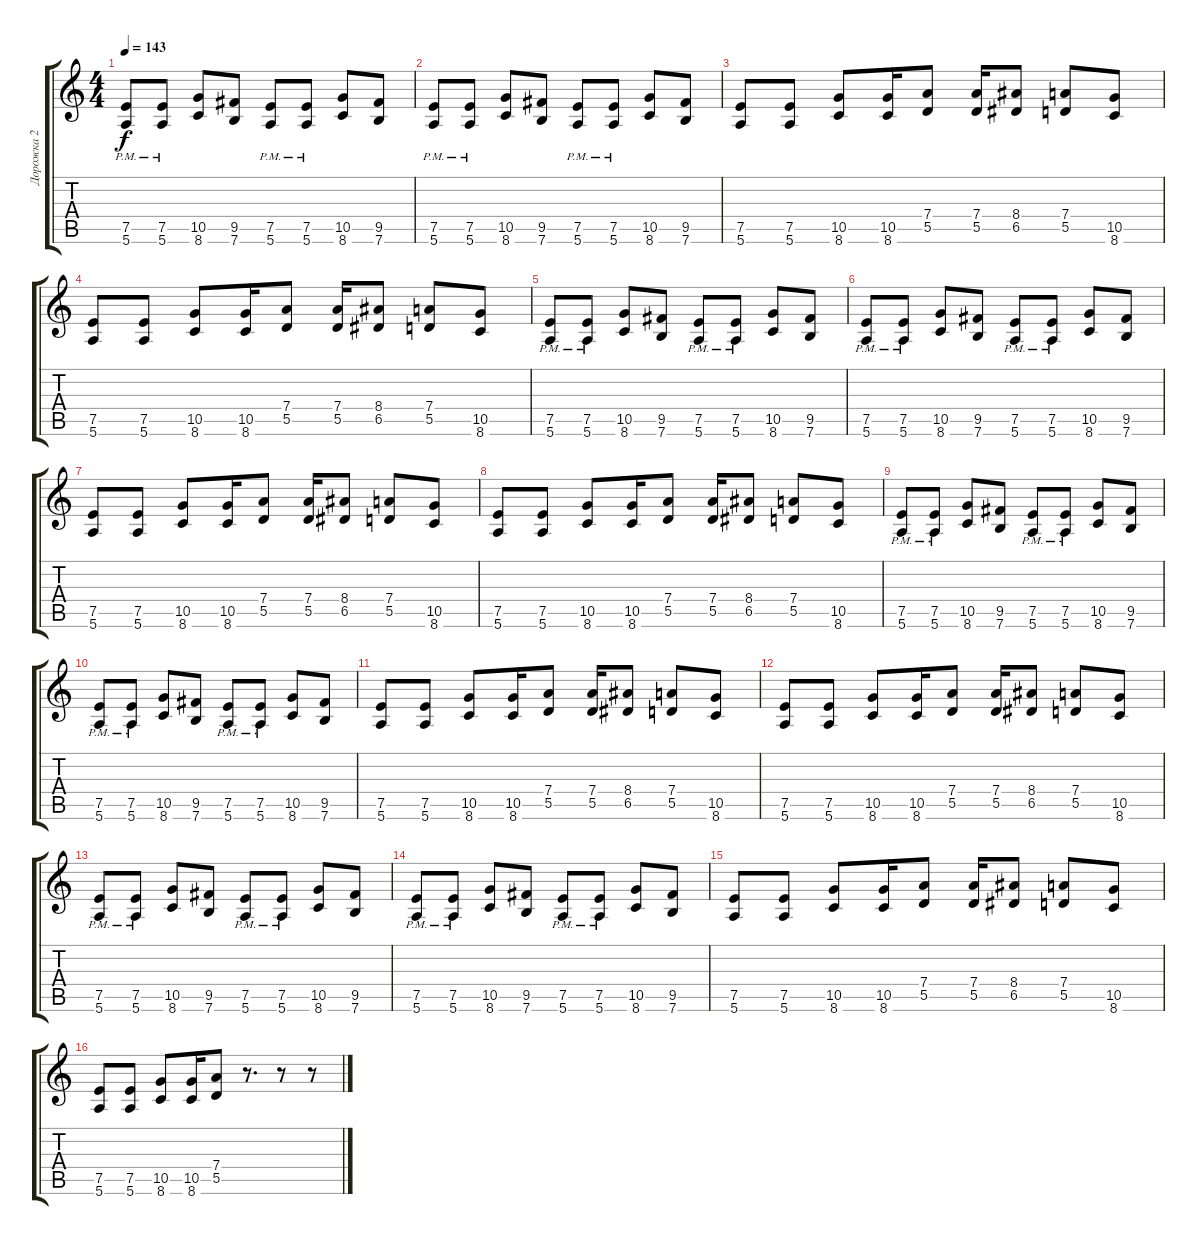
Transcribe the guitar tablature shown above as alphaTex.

\track ("Дорожка 2" "Дорожка 2") {instrument overdrivenguitar}
\staff {score tabs}
\tuning (E4 B3 G3 D3 A2 E2) {hide}
\ts (4 4)
\tempo 143
\clef g2
\ks c
(7.5{pm} 5.6{pm}).8{dy f} (7.5{pm} 5.6{pm}).8 (10.5 8.6).8 (9.5 7.6).8 (7.5{pm} 5.6{pm}).8 (7.5{pm} 5.6{pm}).8 (10.5 8.6).8 (9.5 7.6).8 |
(7.5{pm} 5.6{pm}).8 (7.5{pm} 5.6{pm}).8 (10.5 8.6).8 (9.5 7.6).8 (7.5{pm} 5.6{pm}).8 (7.5{pm} 5.6{pm}).8 (10.5 8.6).8 (9.5 7.6).8 |
(7.5 5.6).8 (7.5 5.6).8 (10.5 8.6).8 (10.5 8.6).16 (7.4 5.5).8 (7.4 5.5).16 (8.4 6.5).8 (7.4 5.5).8 (10.5 8.6).8 |
(7.5 5.6).8 (7.5 5.6).8 (10.5 8.6).8 (10.5 8.6).16 (7.4 5.5).8 (7.4 5.5).16 (8.4 6.5).8 (7.4 5.5).8 (10.5 8.6).8 |
(7.5{pm} 5.6{pm}).8 (7.5{pm} 5.6{pm}).8 (10.5 8.6).8 (9.5 7.6).8 (7.5{pm} 5.6{pm}).8 (7.5{pm} 5.6{pm}).8 (10.5 8.6).8 (9.5 7.6).8 |
(7.5{pm} 5.6{pm}).8 (7.5{pm} 5.6{pm}).8 (10.5 8.6).8 (9.5 7.6).8 (7.5{pm} 5.6{pm}).8 (7.5{pm} 5.6{pm}).8 (10.5 8.6).8 (9.5 7.6).8 |
(7.5 5.6).8 (7.5 5.6).8 (10.5 8.6).8 (10.5 8.6).16 (7.4 5.5).8 (7.4 5.5).16 (8.4 6.5).8 (7.4 5.5).8 (10.5 8.6).8 |
(7.5 5.6).8 (7.5 5.6).8 (10.5 8.6).8 (10.5 8.6).16 (7.4 5.5).8 (7.4 5.5).16 (8.4 6.5).8 (7.4 5.5).8 (10.5 8.6).8 |
(7.5{pm} 5.6{pm}).8 (7.5{pm} 5.6{pm}).8 (10.5 8.6).8 (9.5 7.6).8 (7.5{pm} 5.6{pm}).8 (7.5{pm} 5.6{pm}).8 (10.5 8.6).8 (9.5 7.6).8 |
(7.5{pm} 5.6{pm}).8 (7.5{pm} 5.6{pm}).8 (10.5 8.6).8 (9.5 7.6).8 (7.5{pm} 5.6{pm}).8 (7.5{pm} 5.6{pm}).8 (10.5 8.6).8 (9.5 7.6).8 |
(7.5 5.6).8 (7.5 5.6).8 (10.5 8.6).8 (10.5 8.6).16 (7.4 5.5).8 (7.4 5.5).16 (8.4 6.5).8 (7.4 5.5).8 (10.5 8.6).8 |
(7.5 5.6).8 (7.5 5.6).8 (10.5 8.6).8 (10.5 8.6).16 (7.4 5.5).8 (7.4 5.5).16 (8.4 6.5).8 (7.4 5.5).8 (10.5 8.6).8 |
(7.5{pm} 5.6{pm}).8 (7.5{pm} 5.6{pm}).8 (10.5 8.6).8 (9.5 7.6).8 (7.5{pm} 5.6{pm}).8 (7.5{pm} 5.6{pm}).8 (10.5 8.6).8 (9.5 7.6).8 |
(7.5{pm} 5.6{pm}).8 (7.5{pm} 5.6{pm}).8 (10.5 8.6).8 (9.5 7.6).8 (7.5{pm} 5.6{pm}).8 (7.5{pm} 5.6{pm}).8 (10.5 8.6).8 (9.5 7.6).8 |
(7.5 5.6).8 (7.5 5.6).8 (10.5 8.6).8 (10.5 8.6).16 (7.4 5.5).8 (7.4 5.5).16 (8.4 6.5).8 (7.4 5.5).8 (10.5 8.6).8 |
(7.5 5.6).8 (7.5 5.6).8 (10.5 8.6).8 (10.5 8.6).16 (7.4 5.5).8 r.8{d} r.8 r.8
